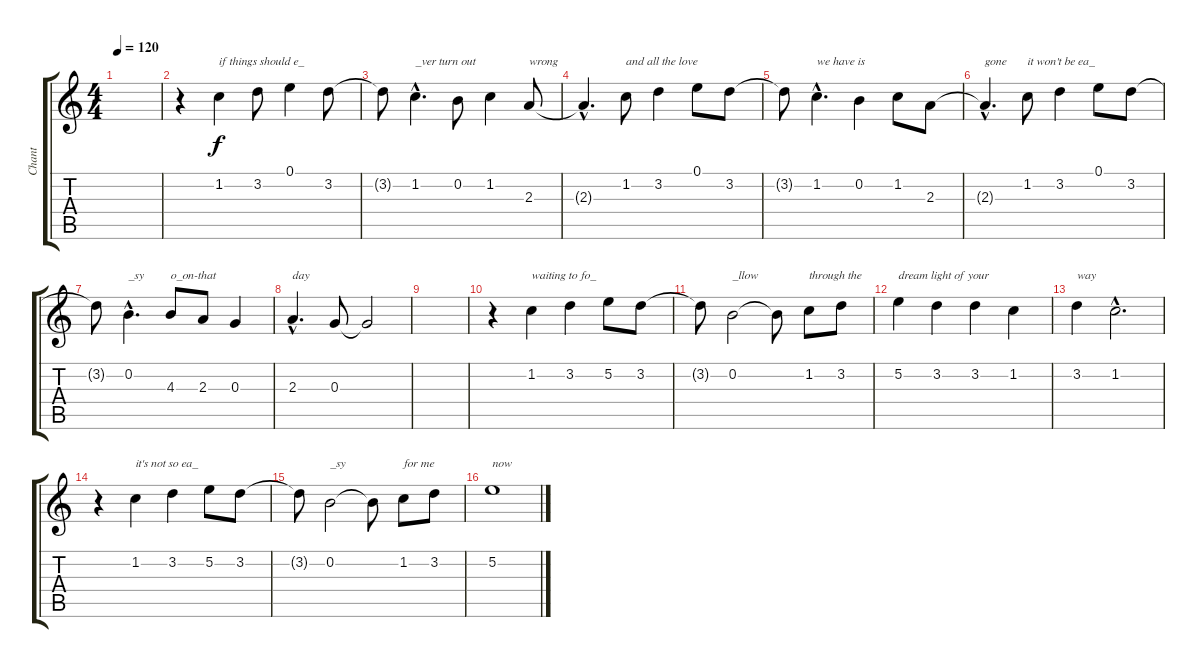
\track ("Chant" "Chant") {instrument electricguitarjazz}
\staff {score tabs}
\tuning (E4 B3 G3 D3 A2 E2) {hide}
\ts (4 4)
\tempo 120
\clef g2
\ks c
|
r.4 1.2.4{txt "if things should e_"} 3.2.8 0.1.4 3.2.8 |
3.2{t}.8 1.2{hac}.4{d txt "_ver turn out"} 0.2.8 1.2.4 2.3.8{txt "wrong"} |
2.3{hac t}.4{d} 1.2.8{txt "and all the love"} 3.2.4 0.1.8 3.2.8 |
3.2{t}.8 1.2{hac}.4{d txt "we have is"} 0.2.4 1.2.8 2.3.8 |
2.3{hac t}.4{d txt "gone"} 1.2.8{txt "it won't be ea_"} 3.2.4 0.1.8 3.2.8 |
3.2{t}.8 0.2{hac}.4{d txt "_sy"} 4.3.8{txt "o_on-that"} 2.3.8 0.3.4 |
2.3{hac}.4{d txt "day"} 0.3.8 0.3{t}.2 |
|
\section ("" "")
r.4 1.2.4{txt "waiting to fo_"} 3.2.4 5.2.8 3.2.8 |
3.2{t}.8 0.2.2{txt "_llow"} 0.2{t}.8 1.2.8{txt "through the"} 3.2.8 |
5.2.4{txt "dream light of your"} 3.2.4 3.2.4 1.2.4 |
3.2.4{txt "way"} 1.2{hac}.2{d} |
r.4 1.2.4{txt "it's not so ea_"} 3.2.4 5.2.8 3.2.8 |
3.2{t}.8 0.2.2{txt "_sy"} 0.2{t}.8 1.2.8{txt "for me "} 3.2.8 |
5.2.1{txt "now"}
